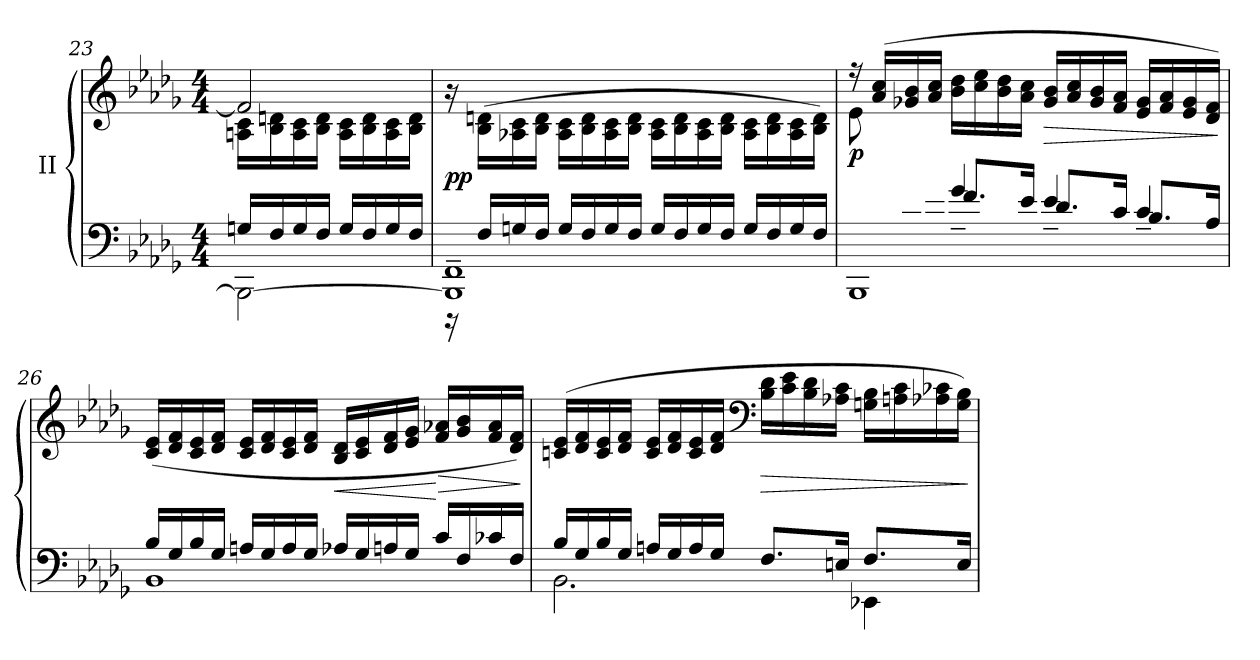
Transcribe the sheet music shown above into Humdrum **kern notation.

**kern	**kern	**dynam
*part1	*part1	*part1
*staff2	*staff1	*staff1/2
*I"II	*	*
!!LO:LB:g=z
*clefF4	*clefG2	*
*k[b-e-a-d-g-]	*k[b-e-a-d-g-]	*
*M4/4	*M4/4	*
=23X3	=23X3	=23X3
*^	*^	*
2BBB-\_	16Gn/LL	2f/]	16An\ 16c\LL	.
.	16F/	.	16B-\ 16dn\	.
.	16G/	.	16A\ 16c\	.
.	16F/JJ	.	16B-\ 16d\JJ	.
.	16G/LL	.	16A\ 16c\LL	.
.	16F/	.	16B-\ 16d\	.
.	16G/	.	16A\ 16c\	.
.	16F/JJ	.	16B-\ 16d\JJ	.
=24	=24	=24	=24	=24
!	!	!	!	!LO:DY:b
*	*	*v	*v	*
1BBB-]~> 1FF~>	16r	16r	pp
.	16F/LL	(<16B-\ 16dn\LL	.
.	16Gn/	16A-X\ 16c\	.
.	16F/JJ	16B-\ 16d\JJ	.
.	16G/LL	16A-\ 16c\LL	.
.	16F/	16B-\ 16d\	.
.	16G/	16A-\ 16c\	.
.	16F/JJ	16B-\ 16d\JJ	.
.	16G/LL	16A-\ 16c\LL	.
.	16F/	16B-\ 16d\	.
.	16G/	16A-\ 16c\	.
.	16F/JJ	16B-\ 16d\JJ	.
.	16G/LL	16A-\ 16c\LL	.
.	16F/	16B-\ 16d\	.
.	16G/	16A-\ 16c\	.
.	16F/JJ	16B-\ 16d\JJ)	.
=25	=25	=25	=25
*	*^	*^	*
!	!	!	!	!	!LO:DY:a=2
1BBB-	8ryy	4ryy	16r	(>8e-<\L	p
.	.	.	(>16a-/ 16cc/LL	.	.
.	16d-X/L	.	16g-X/ 16b-/	2..ryy	.
.	16e-/JJ)	.	16a-/ 16cc/JJ	.	.
.	4g-<<~/	8.f/L	16b-\ 16dd-\LL	.	.
.	.	.	16cc\ 16ee-\	.	.
.	.	.	16b-\ 16dd-\	.	.
.	.	16e-/Jk	16a-\ 16cc\JJ	.	.
!	!	!	!	!	!LO:HP:b
.	4e-~/	8.d-/L	16g-/ 16b-/LL	.	>
.	.	.	16a-/ 16cc/	.	.
.	.	.	16g-/ 16b-/	.	.
.	.	16c/Jk	16f/ 16a-/JJ	.	.
.	4c<~/	8.B-/L	16e-/ 16g-/LL	.	.
.	.	.	16f/ 16a-/	.	.
.	.	.	16e-/ 16g-/	.	.
.	.	16A-/Jk	16d-/ 16f/JJ)	.	.
*v	*v	*v	*	*	*
*	*v	*v	*
.	.	]
!!LO:LB:g=z
=26	=26	=26
*^	*	*
1BB-	16B-/LL	(<16c/ 16e-/LL	.
.	16G-/	16d-/ 16f/	.
.	16B-/	16c/ 16e-/	.
.	16G-/JJ	16d-/ 16f/JJ	.
.	16An/LL	16c/ 16e-/LL	.
.	16G-/	16d-/ 16f/	.
.	16A/	16c/ 16e-/	.
.	16G-/JJ	16d-/ 16f/JJ	.
!	!	!	!LO:HP:b
.	16A-X/LL	16B-/ 16d-/LL	<
.	16G-/	16c/ 16e-/	.
.	16An/	16d-/ 16f/	.
.	16G-/JJ	16e-/ 16g-/JJ	.
!	!	!	!LO:HP:n=1:b
.	16c/LL	16f/ 16a-X/LL	[ >
.	16F/	16g-/ 16b-/	.
.	16c-X/	16f/ 16a-/	.
.	16F/JJ	16d-/ 16f/JJ)	.
*v	*v	*	*
.	.	]
=27	=27	=27
*^	*	*
2.BB-\	16B-/LL	(>16cn/ 16e-/LL	.
.	16G-/	16d-/ 16f/	.
.	16B-/	16c/ 16e-/	.
.	16G-/JJ	16d-/ 16f/JJ	.
.	16An/LL	16c/ 16e-/LL	.
.	16G-/	16d-/ 16f/	.
.	16A/	16c/ 16e-/	.
.	16G-/JJ	16d-/ 16f/JJ	.
*	*	*clefF4	*
!	!	!	!LO:HP:b
.	8.F/L	16B-\ 16d-\LL	>
.	.	16c\ 16e-\	.
.	.	16B-\ 16d-\	.
.	16En/Jk	16A-X\ 16c\JJ	.
4EE-X\	8.F/L	16Gn\ 16B-\LL	.
.	.	16An\ 16c\	.
.	.	16A-X\ 16c-X\	.
.	16E/Jk	16G\ 16B-\JJ)	.
*v	*v	*	*
.	.	]
=	=	=
*-	*-	*-
